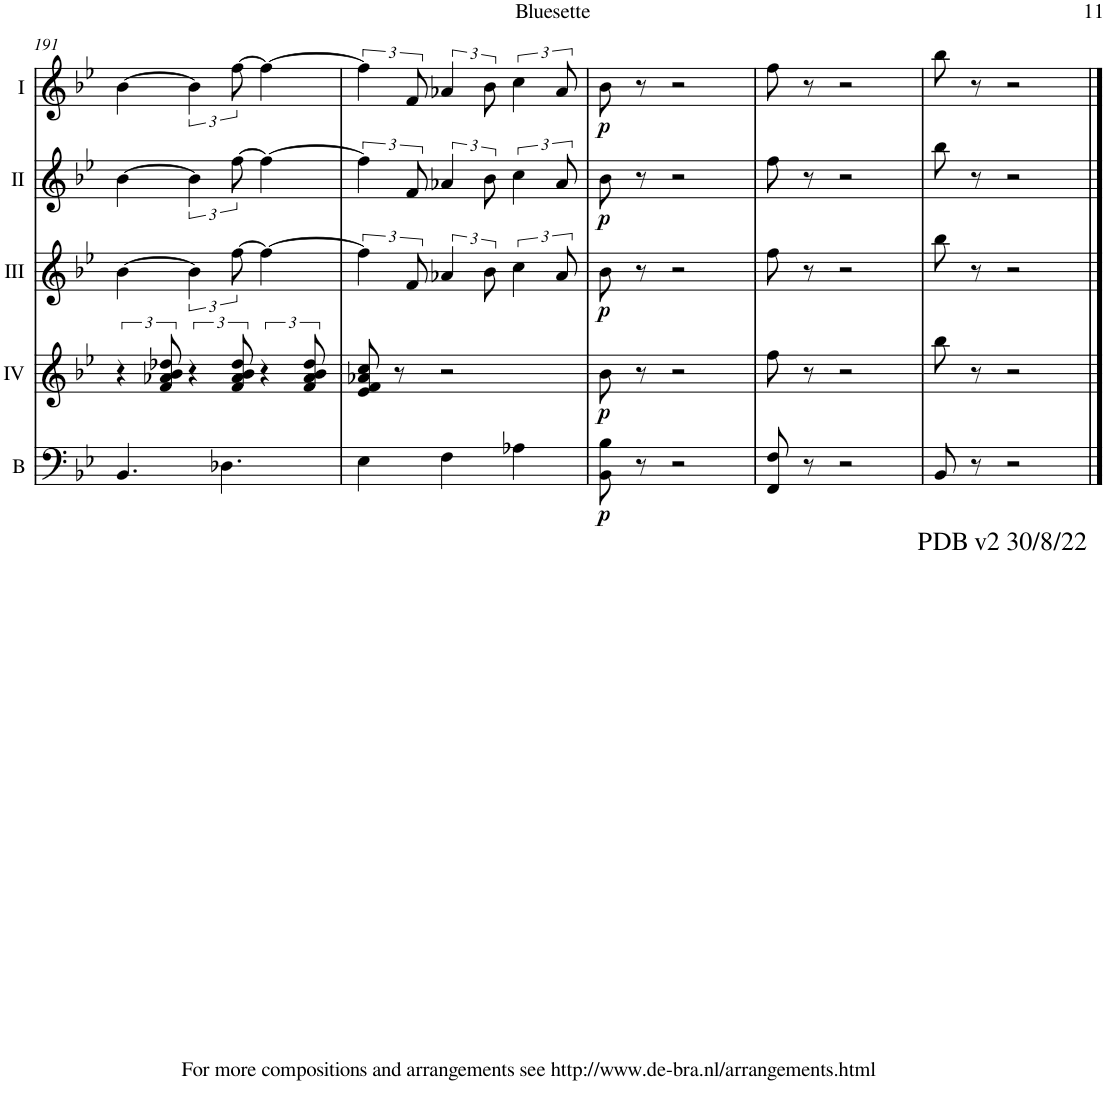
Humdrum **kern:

**kern	**dynam	**kern	**dynam	**kern	**dynam	**kern	**dynam	**kern	**dynam
*part5	*part5	*part4	*part4	*part3	*part3	*part2	*part2	*part1	*part1
*staff5	*staff5	*staff4	*staff4	*staff3	*staff3	*staff2	*staff2	*staff1	*staff1
*I"Bass	*	*I"Acc. 4	*	*I"Acc. 3	*	*I"Acc. 2	*	*I"Acc. 1	*
*I'B	*	*	*	*	*	*	*	*	*
!!LO:PB:g=z
*clefF4	*	*clefG2	*	*clefG2	*	*clefG2	*	*clefG2	*
*Trd7c12	*	*	*	*	*	*	*	*	*
*k[b-e-]	*	*k[b-e-]	*	*k[b-e-]	*	*k[b-e-]	*	*k[b-e-]	*
*M3/4	*	*M3/4	*	*M3/4	*	*M3/4	*	*M3/4	*
=191	=191	=191	=191	=191	=191	=191	=191	=191	=191
4.BB-/	.	6r	.	[4b-\	.	[4b-\	.	[4b-\	.
.	.	12f/ 12a-X/ 12b-/ 12dd-X/	.	.	.	.	.	.	.
.	.	6r	.	6b-\]	.	6b-\]	.	6b-\]	.
4.D-X\	.	.	.	.	.	.	.	.	.
.	.	12f/ 12a-/ 12b-/ 12dd-/	.	[12ff\	.	[12ff\	.	[12ff\	.
.	.	6r	.	4ff\_	.	4ff\_	.	4ff\_	.
.	.	12f/ 12a-/ 12b-/ 12dd-/	.	.	.	.	.	.	.
=192	=192	=192	=192	=192	=192	=192	=192	=192	=192
4E-\	.	8e-/ 8f/ 8a-X/ 8cc/	.	6ff\]	.	6ff\]	.	6ff\]	.
.	.	8r	.	.	.	.	.	.	.
.	.	.	.	12f/	.	12f/	.	12f/	.
4F\	.	2r	.	6a-X/	.	6a-X/	.	6a-X/	.
.	.	.	.	12b-\	.	12b-\	.	12b-\	.
4A-X\	.	.	.	6cc\	.	6cc\	.	6cc\	.
.	.	.	.	12a-/	.	12a-/	.	12a-/	.
=193	=193	=193	=193	=193	=193	=193	=193	=193	=193
!	!LO:DY:b	!	!LO:DY:b	!	!LO:DY:b	!	!LO:DY:b	!	!LO:DY:b
8BB-\ 8B-\	p	8b-\	p	8b-\	p	8b-\	p	8b-\	p
8r	.	8r	.	8r	.	8r	.	8r	.
2r	.	2r	.	2r	.	2r	.	2r	.
=194	=194	=194	=194	=194	=194	=194	=194	=194	=194
8FF/ 8F/	.	8ff\	.	8ff\	.	8ff\	.	8ff\	.
8r	.	8r	.	8r	.	8r	.	8r	.
2r	.	2r	.	2r	.	2r	.	2r	.
=195	=195	=195	=195	=195	=195	=195	=195	=195	=195
!	!	!	!	!	!	!	!	!LO:TX:b:t=PDB v2 30/8/22	!
!	!	!	!	!	!	!	!	!LO:TX:b:t=For more compositions and arrangements see http&colon;//www.de-bra.nl/arrangements.html	!
8BB-/	.	8bb-\	.	8bb-\	.	8bb-\	.	8bb-\	.
8r	.	8r	.	8r	.	8r	.	8r	.
2r	.	2r	.	2r	.	2r	.	2r	.
==	==	==	==	==	==	==	==	==	==
*-	*-	*-	*-	*-	*-	*-	*-	*-	*-
